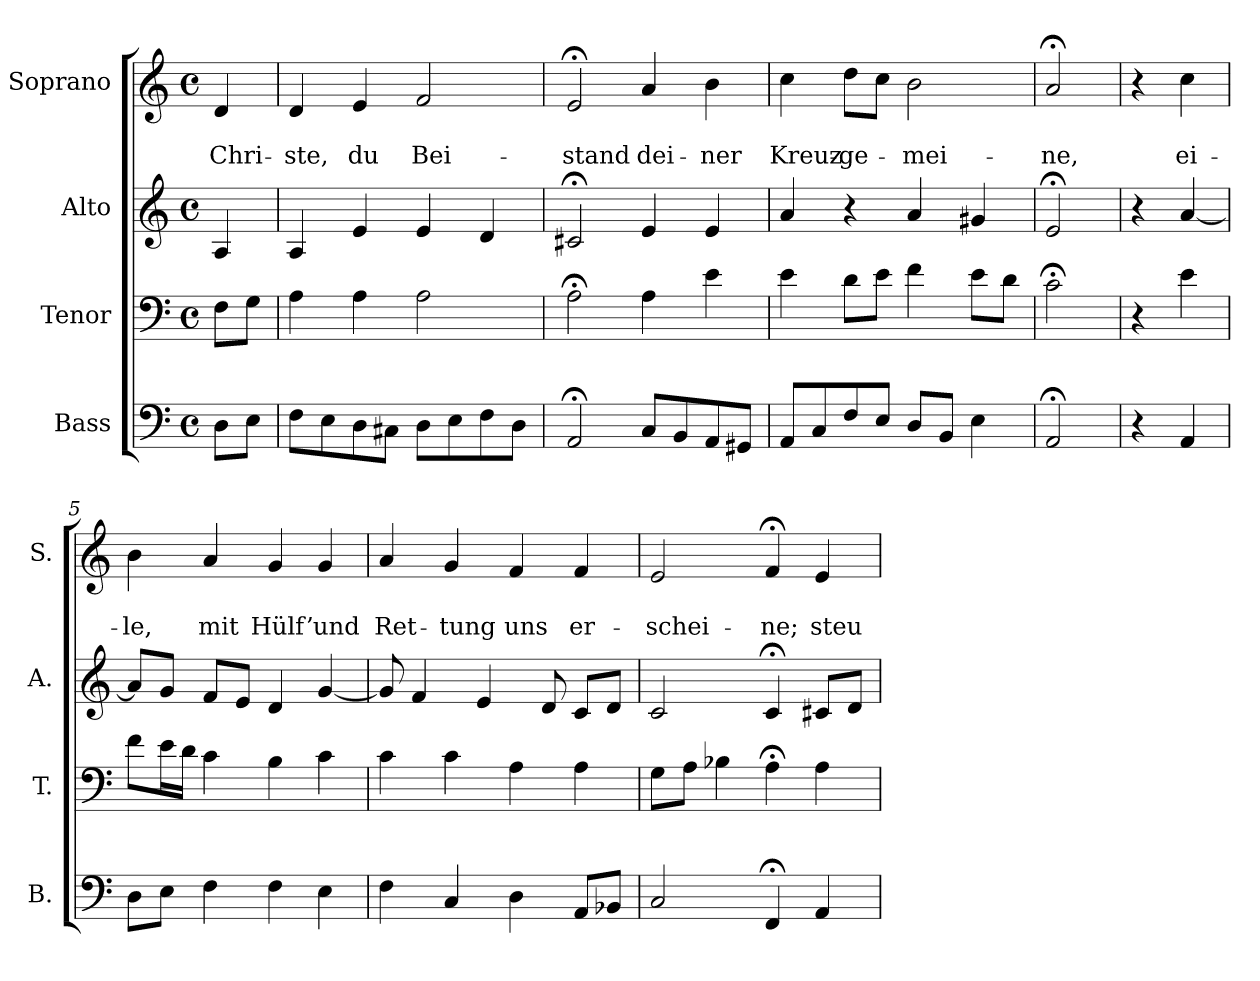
**kern	**kern	**kern	**kern	**text	**text
*part4	*part3	*part2	*part1	*part1	*part1
*staff4	*staff3	*staff2	*staff1	*staff1	*staff1
*I"Bass	*I"Tenor	*I"Alto	*I"Soprano	*	*
*I'B.	*I'T.	*I'A.	*I'S.	*	*
*clefF4	*clefF4	*clefG2	*clefG2	*	*
*k[]	*k[]	*k[]	*k[]	*	*
*a:	*a:	*a:	*a:	*	*
*M4/4	*M4/4	*M4/4	*M4/4	*	*
*met(c)	*met(c)	*met(c)	*met(c)	*	*
=	=	=	=	=	=
8D\L	8F\L	4A/	4d/	.	Chri-
8E\J	8G\J	.	.	.	.
=1	=1	=1	=1	=1	=1
8F\L	4A\	4A/	4d/	.	-ste,
8E\	.	.	.	.	.
8D\	4A\	4e/	4e/	.	du
8C#X\J	.	.	.	.	.
8D\L	2A\	4e/	2f/	.	Bei-
8E\	.	.	.	.	.
8F\	.	4d/	.	.	.
8D\J	.	.	.	.	.
=2	=2	=2	=2	=2	=2
2AA;</	2A;<\	2c#X;</	2e;</	.	-stand
8C/L	4A\	4e/	4a/	.	dei-
8BB/	.	.	.	.	.
8AA/	4e\	4e/	4b\	.	-ner
8GG#X/J	.	.	.	.	.
=3	=3	=3	=3	=3	=3
8AA/L	4e\	4a/	4cc\	.	Kreuz-
8C/	.	.	.	.	.
8F/	8d\L	4r	8dd\L	.	-ge-
8E/J	8e\J	.	8cc\J	.	.
8D/L	4f\	4a/	2b\	.	-mei-
8BB/J	.	.	.	.	.
4E\	8e\L	4g#X/	.	.	.
.	8d\J	.	.	.	.
=4	=4	=4	=4	=4	=4
2AA;</	2c;<\	2e;</	2a;</	.	-ne,
!!LO:LB:g=z
=4a	=4a	=4a	=4a	=4a	=4a
4r	4r	4r	4r	.	.
4AA/	4e\	[4a/	4cc\	.	ei-
=5	=5	=5	=5	=5	=5
8D\L	8f\L	8a/L]	4b\	.	-le,
8E\J	16e\L	8g/J	.	.	.
.	16d\JJ	.	.	.	.
4F\	4c\	8f/L	4a/	.	mit
.	.	8e/J	.	.	.
4F\	4B\	4d/	4g/	.	Hülf’
4E\	4c\	[4g/	4g/	.	und
=6	=6	=6	=6	=6	=6
4F\	4c\	8g/]	4a/	.	Ret-
.	.	4f/	.	.	.
4C/	4c\	.	4g/	.	-tung
.	.	4e/	.	.	.
4D\	4A\	.	4f/	.	uns
.	.	8d/	.	.	.
8AA/L	4A\	8c/L	4f/	.	er-
8BB-X/J	.	8d/J	.	.	.
=7	=7	=7	=7	=7	=7
2C/	8G\L	2c/	2e/	.	-schei-
.	8A\J	.	.	.	.
.	4B-X\	.	.	.	.
4FF;</	4A;<\	4c;</	4f;</	.	-ne;
4AA/	4A\	8c#X/L	4e/	.	steu-
.	.	8d/J	.	.	.
=	=	=	=	=	=
*-	*-	*-	*-	*-	*-
